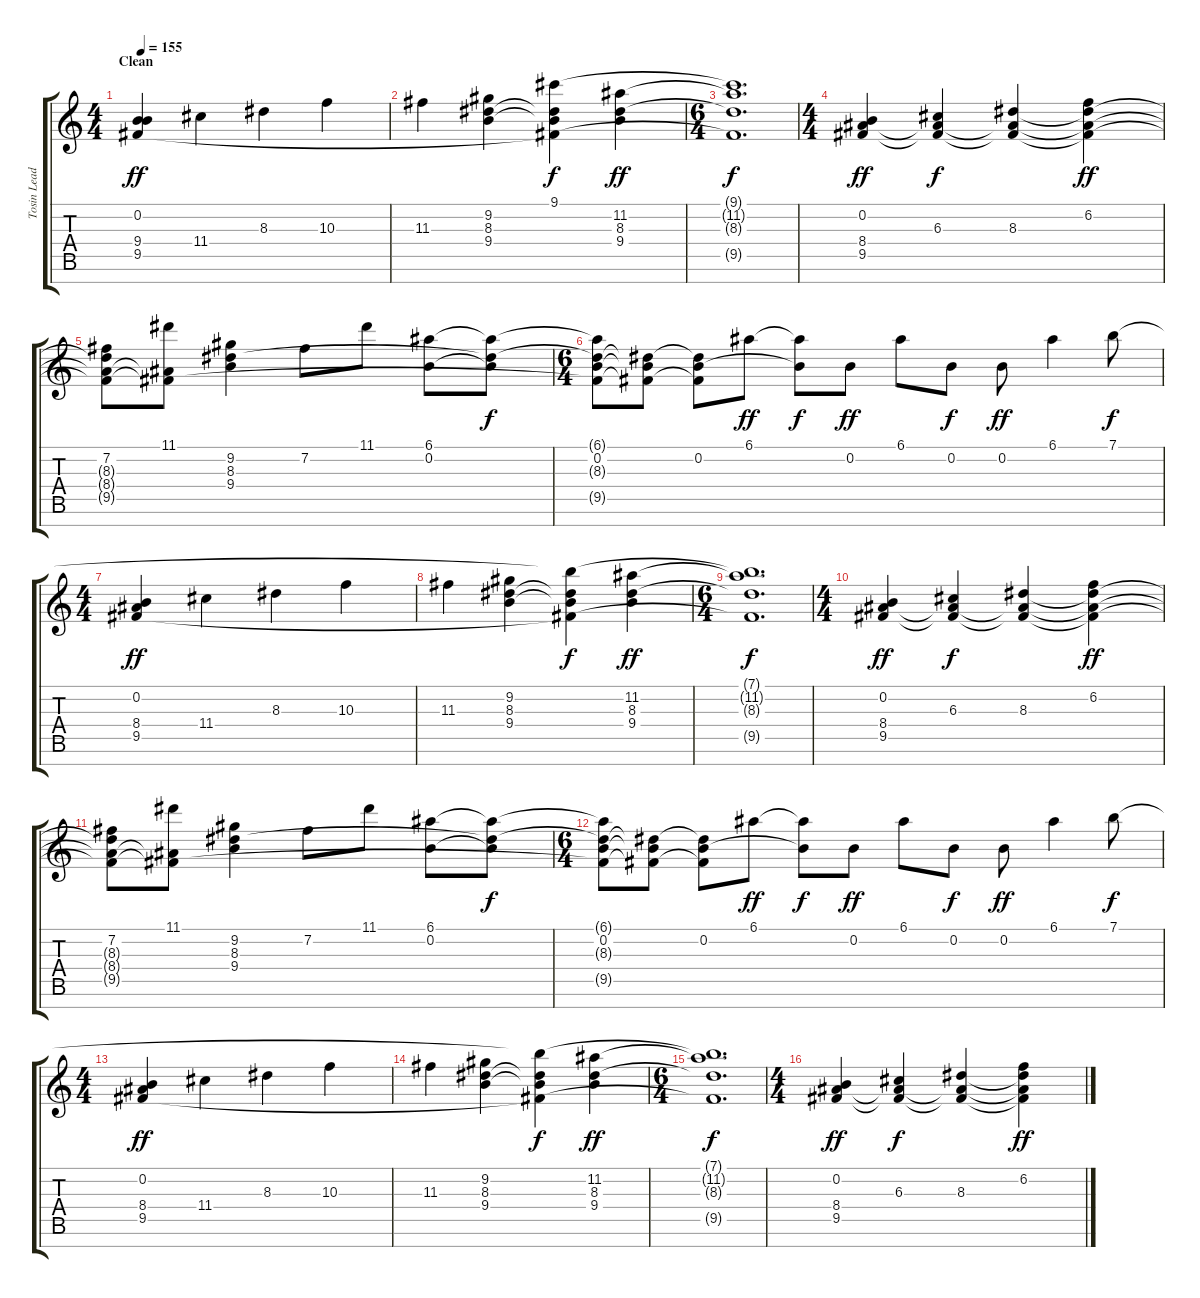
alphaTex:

\track ("Tosin Lead Left" "Tosin Lead") {instrument distortionguitar}
\staff {score tabs}
\tuning (E4 B3 G3 D3 A2 D2 B1) {hide}
\ts (4 4)
\section ("" "Clean")
\tempo 155
\clef g2
\ks c
(0.2 9.4 9.5).4{dy ff instrument electricguitarjazz} 11.4.4 8.3.4 10.3.4 |
11.3.4 (9.2 8.3 9.4).4 (9.1{t} 8.3{t} 9.4{t} 9.5{t}).4{dy f} (11.2 8.3 9.4).4{dy ff} |
\ts (6 4)
(9.1{t} 11.2{t} 8.3{t} 9.5{t}).1{d dy f} |
\ts (4 4)
(0.2 8.4 9.5).4{dy ff instrument electricguitarjazz} (6.3 8.4{t} 9.5{t}).4{dy f} (8.3 8.4{t} 9.5{t}).4 (6.2 8.3{t} 8.4{t} 9.5{t}).4{dy ff} |
(7.2 8.3{t} 8.4{t} 9.5{t}).8 (11.1 8.4{t} 9.5{t}).8 (9.2 8.3 9.4).4 7.2.8 11.1.8 (6.1 0.2).8 (6.1{t} 0.2{t} 8.3{t}).8{dy f} |
\ts (6 4)
(6.1{t} 0.2 8.3{t} 9.5{t}).8 (0.2{t} 8.3{t} 9.5{t}).8 (0.2 8.3{t} 9.5{t}).8 6.1.8{dy ff} (6.1{t} 0.2{t}).8{dy f} 0.2.8{dy ff} 6.1.8 0.2.8{dy f} 0.2.8{dy ff} 6.1.4 7.1.8{dy f} |
\ts (4 4)
(0.2 8.4 9.5).4{dy ff instrument electricguitarjazz} 11.4.4 8.3.4 10.3.4 |
11.3.4 (9.2 8.3 9.4).4 (7.1{t} 8.3{t} 9.4{t} 9.5{t}).4{dy f} (11.2 8.3 9.4).4{dy ff} |
\ts (6 4)
(7.1{t} 11.2{t} 8.3{t} 9.5{t}).1{d dy f} |
\ts (4 4)
(0.2 8.4 9.5).4{dy ff instrument electricguitarjazz} (6.3 8.4{t} 9.5{t}).4{dy f} (8.3 8.4{t} 9.5{t}).4 (6.2 8.3{t} 8.4{t} 9.5{t}).4{dy ff} |
(7.2 8.3{t} 8.4{t} 9.5{t}).8 (11.1 8.4{t} 9.5{t}).8 (9.2 8.3 9.4).4 7.2.8 11.1.8 (6.1 0.2).8 (6.1{t} 0.2{t} 8.3{t}).8{dy f} |
\ts (6 4)
(6.1{t} 0.2 8.3{t} 9.5{t}).8 (0.2{t} 8.3{t} 9.5{t}).8 (0.2 8.3{t} 9.5{t}).8 6.1.8{dy ff} (6.1{t} 0.2{t}).8{dy f} 0.2.8{dy ff} 6.1.8 0.2.8{dy f} 0.2.8{dy ff} 6.1.4 7.1.8{dy f} |
\ts (4 4)
(0.2 8.4 9.5).4{dy ff instrument electricguitarjazz} 11.4.4 8.3.4 10.3.4 |
11.3.4 (9.2 8.3 9.4).4 (7.1{t} 8.3{t} 9.4{t} 9.5{t}).4{dy f} (11.2 8.3 9.4).4{dy ff} |
\ts (6 4)
(7.1{t} 11.2{t} 8.3{t} 9.5{t}).1{d dy f} |
\ts (4 4)
(0.2 8.4 9.5).4{dy ff instrument electricguitarjazz} (6.3 8.4{t} 9.5{t}).4{dy f} (8.3 8.4{t} 9.5{t}).4 (6.2 8.3{t} 8.4{t} 9.5{t}).4{dy ff}
